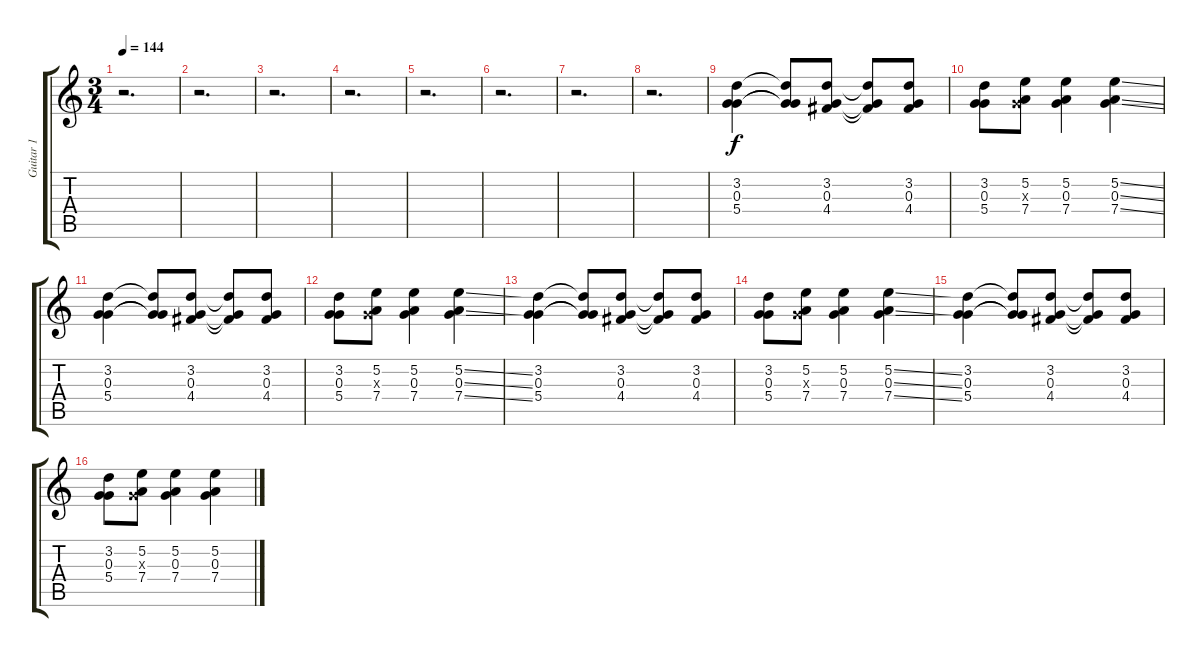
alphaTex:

\track ("Guitar 1" "Guitar 1") {instrument distortionguitar}
\staff {score tabs}
\tuning (E4 B3 G3 D3 A2 E2) {hide}
\ts (3 4)
\tempo 144
\clef g2
\ks c
r.2{d dy f} |
r.2{d} |
r.2{d} |
r.2{d} |
r.2{d} |
r.2{d} |
r.2{d} |
r.2{d} |
(3.2 0.3 5.4).4 (3.2{t} 0.3{t} 5.4{t}).8 (3.2 0.3 4.4).8 (3.2{t} 0.3{t} 4.4{t}).8 (3.2 0.3 4.4).8 |
(3.2 0.3 5.4).8 (5.2 0.3{x} 7.4).8 (5.2 0.3 7.4).4 (5.2{ss} 0.3{ss} 7.4{ss}).4 |
(3.2 0.3 5.4).4 (3.2{t} 0.3{t} 5.4{t}).8 (3.2 0.3 4.4).8 (3.2{t} 0.3{t} 4.4{t}).8 (3.2 0.3 4.4).8 |
(3.2 0.3 5.4).8 (5.2 0.3{x} 7.4).8 (5.2 0.3 7.4).4 (5.2{ss} 0.3{ss} 7.4{ss}).4 |
(3.2 0.3 5.4).4 (3.2{t} 0.3{t} 5.4{t}).8 (3.2 0.3 4.4).8 (3.2{t} 0.3{t} 4.4{t}).8 (3.2 0.3 4.4).8 |
(3.2 0.3 5.4).8 (5.2 0.3{x} 7.4).8 (5.2 0.3 7.4).4 (5.2{ss} 0.3{ss} 7.4{ss}).4 |
(3.2 0.3 5.4).4 (3.2{t} 0.3{t} 5.4{t}).8 (3.2 0.3 4.4).8 (3.2{t} 0.3{t} 4.4{t}).8 (3.2 0.3 4.4).8 |
(3.2 0.3 5.4).8 (5.2 0.3{x} 7.4).8 (5.2 0.3 7.4).4 (5.2 0.3 7.4{ss}).4
